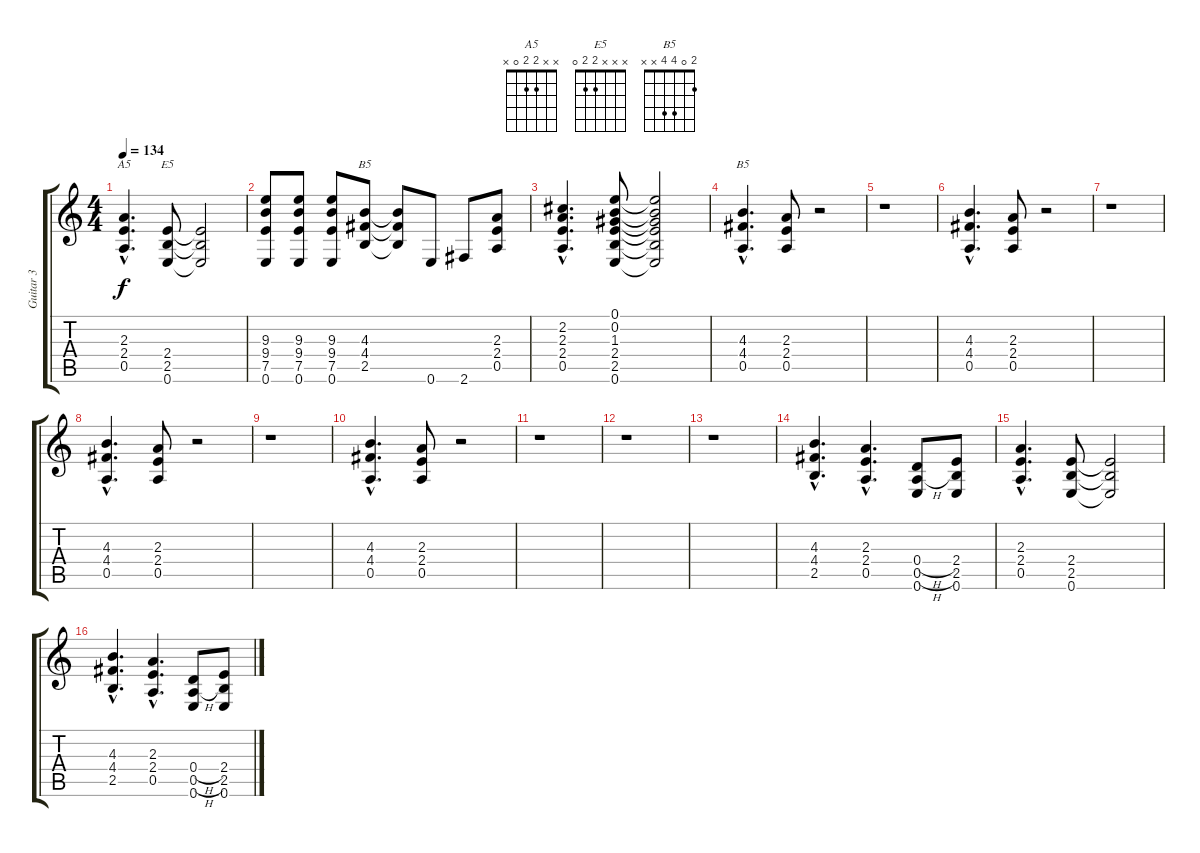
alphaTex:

\track ("Guitar 3" "Guitar 3") {instrument overdrivenguitar}
\staff {score tabs}
\tuning (E4 B3 G3 D3 A2 E2) {hide}
\chord ("A5" x x 2 2 0 x)
\chord ("E5" x x x 2 2 0)
\chord ("B5" x x 4 4 2 x)
\chord ("B5" 2 0 4 4 x x)
\ts (4 4)
\tempo 134
\clef g2
\ks c
(2.3{hac} 2.4{hac} 0.5{hac}).4{d ch "A5" dy f} (2.4 2.5 0.6).8{ch "E5"} (2.4{t} 2.5{t} 0.6{t}).2 |
(9.3 9.4 7.5 0.6).8 (9.3 9.4 7.5 0.6).8 (9.3 9.4 7.5 0.6).8 (4.3 4.4 2.5).8{ch "B5"} (4.3{t} 4.4{t} 2.5{t}).8 0.6.8 2.6.8 (2.3 2.4 0.5).8 |
(2.2{hac} 2.3{hac} 2.4{hac} 0.5{hac}).4{d} (0.1 0.2 1.3 2.4 2.5 0.6).8 (0.1{t} 0.2{t} 1.3{t} 2.4{t} 2.5{t} 0.6{t}).2 |
(4.3{hac} 4.4{hac} 0.5{hac}).4{d ch "B5"} (2.3 2.4 0.5).8 r.2 |
r.1 |
(4.3{hac} 4.4{hac} 0.5{hac}).4{d} (2.3 2.4 0.5).8 r.2 |
r.1 |
(4.3{hac} 4.4{hac} 0.5{hac}).4{d} (2.3 2.4 0.5).8 r.2 |
r.1 |
(4.3{hac} 4.4{hac} 0.5{hac}).4{d} (2.3 2.4 0.5).8 r.2 |
r.1 |
r.1 |
r.1 |
(4.3{hac} 4.4{hac} 2.5{hac}).4{d} (2.3{hac} 2.4{hac} 0.5{hac}).4{d} (0.4{h} 0.5{h} 0.6).8 (2.4 2.5 0.6).8 |
(2.3{hac} 2.4{hac} 0.5{hac}).4{d} (2.4 2.5 0.6).8 (2.4{t} 2.5{t} 0.6{t}).2 |
(4.3{hac} 4.4{hac} 2.5{hac}).4{d} (2.3{hac} 2.4{hac} 0.5{hac}).4{d} (0.4{h} 0.5{h} 0.6).8 (2.4 2.5 0.6).8
